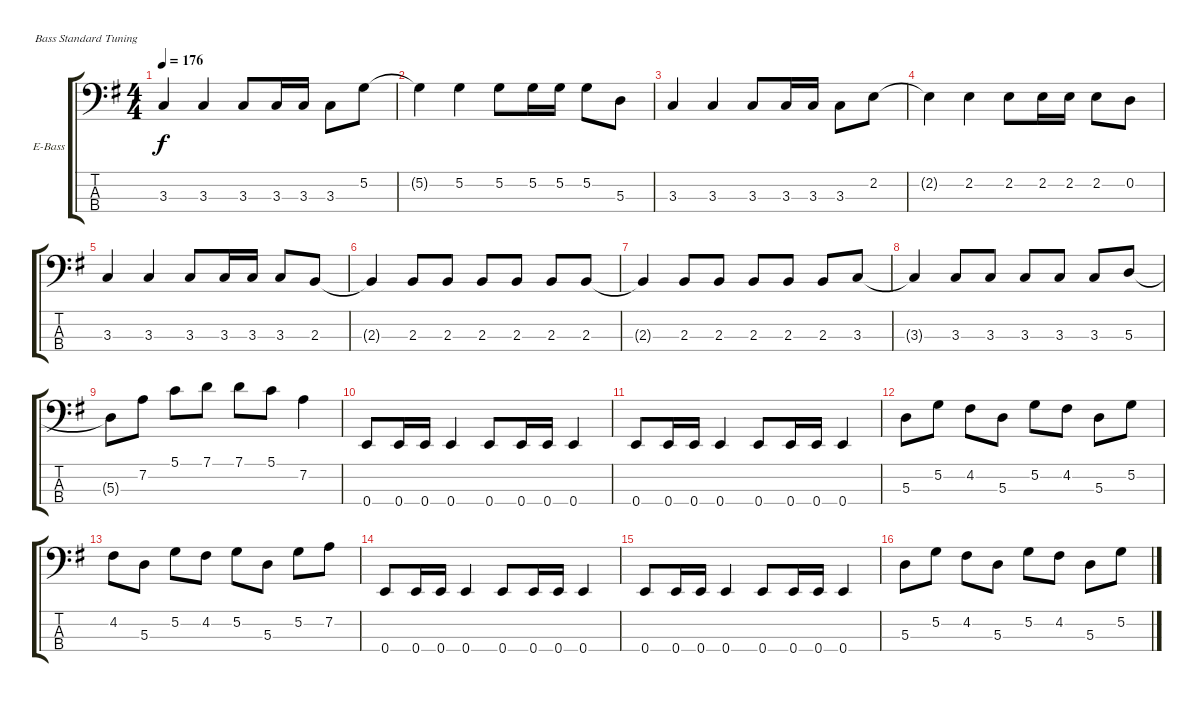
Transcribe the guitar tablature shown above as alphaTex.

\bracketExtendMode groupsimilarinstruments
\firstSystemTrackNameOrientation horizontal
\otherSystemsTrackNameOrientation horizontal
\track ("Bass" "E-Bass") {instrument electricbassfinger}
\staff {score tabs}
\tuning (G2 D2 A1 E1)
\ts (4 4)
\tempo 176
\clef f4
\scale
1.05549
\ks g
3.3.4{dy f} 3.3.4 3.3.8 3.3.16 3.3.16 3.3.8 5.2.8 |
\scale
0.944515 5.2{t}.4 5.2.4 5.2.8 5.2.16 5.2.16 5.2.8 5.3.8 |
\scale
1.05549 3.3.4 3.3.4 3.3.8 3.3.16 3.3.16 3.3.8 2.2.8 |
\scale
0.944515 2.2{t}.4 2.2.4 2.2.8 2.2.16 2.2.16 2.2.8 0.2.8 |
\scale
1.05549 3.3.4 3.3.4 3.3.8 3.3.16 3.3.16 3.3.8 2.3.8 |
\scale
0.944515 2.3{t}.4 2.3.8 2.3.8 2.3.8 2.3.8 2.3.8 2.3.8 |
\scale
1.05549 2.3{t}.4 2.3.8 2.3.8 2.3.8 2.3.8 2.3.8 3.3.8 |
\scale
0.944515 3.3{t}.4 3.3.8 3.3.8 3.3.8 3.3.8 3.3.8 5.3.8 |
\scale
1.05549 5.3{t}.8 7.2.8 5.1.8 7.1.8 7.1.8 5.1.8 7.2.4 |
\scale
0.944515 0.4.8 0.4.16 0.4.16 0.4.4 0.4.8 0.4.16 0.4.16 0.4.4 |
\scale
1.05549 0.4.8 0.4.16 0.4.16 0.4.4 0.4.8 0.4.16 0.4.16 0.4.4 |
\scale
0.944515 5.3.8 5.2.8 4.2.8 5.3.8 5.2.8 4.2.8 5.3.8 5.2.8 |
\scale
1.05549 4.2.8 5.3.8 5.2.8 4.2.8 5.2.8 5.3.8 5.2.8 7.2.8 |
\scale
0.944515 0.4.8 0.4.16 0.4.16 0.4.4 0.4.8 0.4.16 0.4.16 0.4.4 |
\scale
1.05549 0.4.8 0.4.16 0.4.16 0.4.4 0.4.8 0.4.16 0.4.16 0.4.4 |
\scale
0.944515 5.3.8 5.2.8 4.2.8 5.3.8 5.2.8 4.2.8 5.3.8 5.2.8
